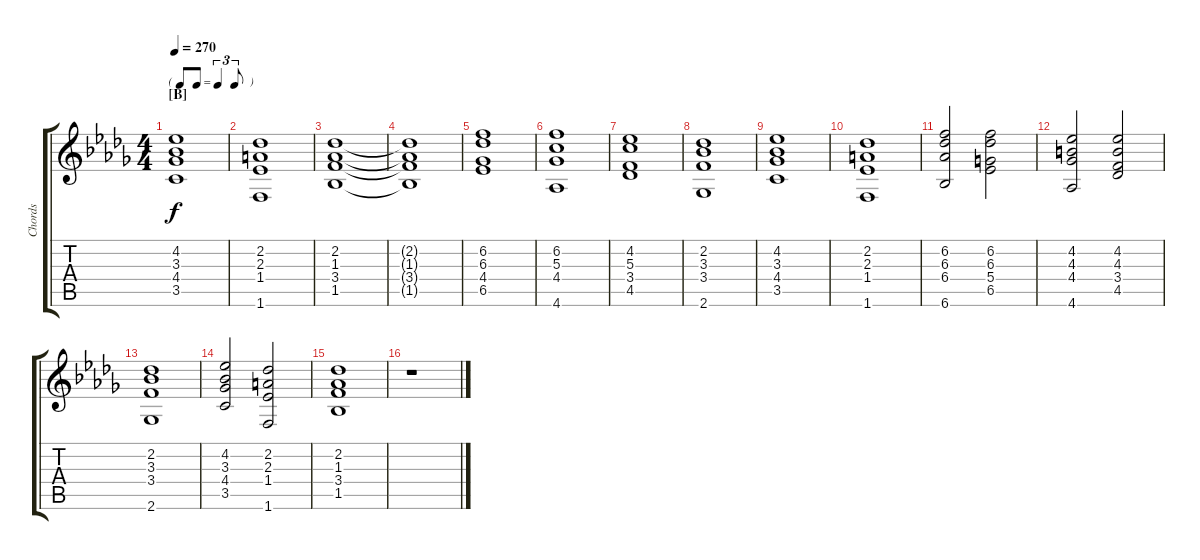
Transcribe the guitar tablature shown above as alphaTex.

\track ("Chords" "Chords") {instrument electricguitarjazz}
\staff {score tabs}
\tuning (E4 B3 G3 D3 A2 E2) {hide}
\ts (4 4)
\tf triplet8th
\section ("" "[B]")
\tempo 270
\clef g2
\ks bbminor
(4.2 3.3 4.4 3.5).1{dy f} |
(2.2 2.3 1.4 1.6).1 |
(2.2 1.3 3.4 1.5).1 |
(2.2{t} 1.3{t} 3.4{t} 1.5{t}).1 |
(6.2 6.3 4.4 6.5).1 |
(6.2 5.3 4.4 4.6).1 |
(4.2 5.3 3.4 4.5).1 |
(2.2 3.3 3.4 2.6).1 |
(4.2 3.3 4.4 3.5).1 |
(2.2 2.3 1.4 1.6).1 |
(6.2 6.3 6.4 6.6).2 (6.2 6.3 5.4 6.5).2 |
(4.2 4.3 4.4 4.6).2 (4.2 4.3 3.4 4.5).2 |
(2.2 3.3 3.4 2.6).1 |
(4.2 3.3 4.4 3.5).2 (2.2 2.3 1.4 1.6).2 |
(2.2 1.3 3.4 1.5).1 |
r.1
